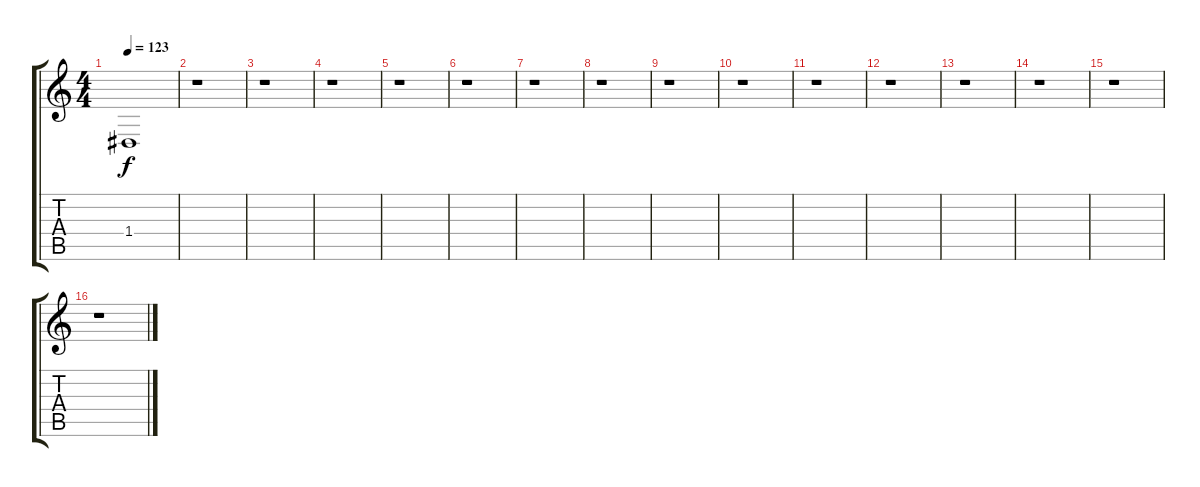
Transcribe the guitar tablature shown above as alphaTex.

\track "" {instrument brightacousticpiano}
\staff {score tabs}
\tuning (E4 B3 G3 D3 A2 E2) {hide}
\ts (4 4)
\tempo 123
\clef g2
\ks c
1.4{t}.1{dy f} |
r.1 |
r.1 |
r.1 |
r.1 |
r.1 |
r.1 |
r.1 |
r.1 |
r.1 |
r.1 |
r.1 |
r.1 |
r.1 |
r.1 |
r.1
